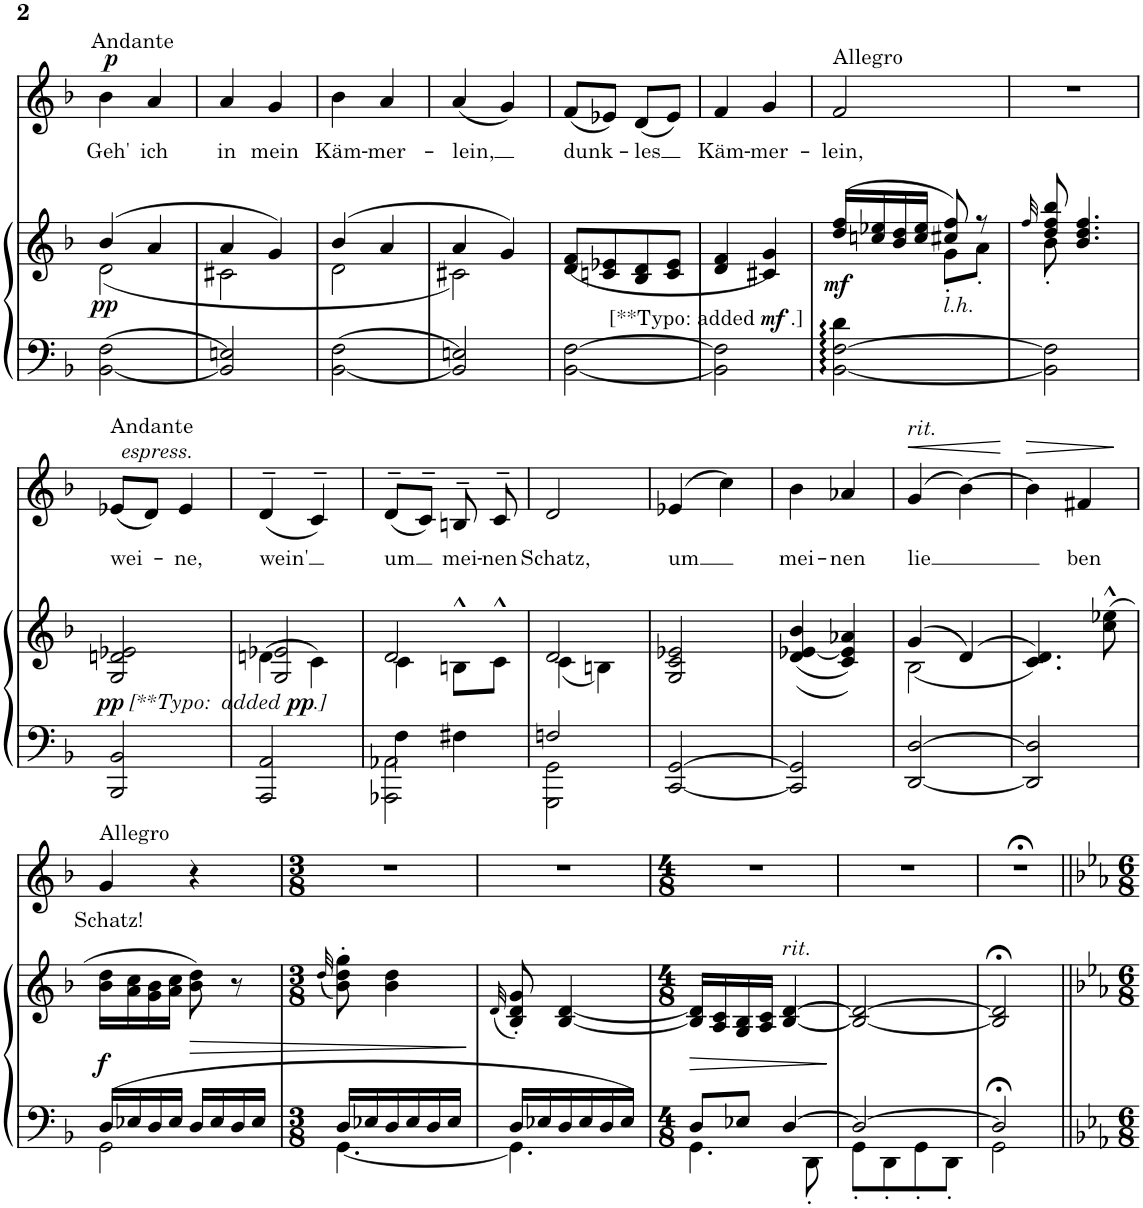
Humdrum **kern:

**kern	**kern	**dynam	**kern	**text	**dynam
*part2	*part2	*part2	*part1	*part1	*part1
*staff3	*staff2	*staff2/3	*staff1	*staff1	*staff1
*I"Grand Piano	*	*	*I"Voice solo	*	*
*I'Pno	*	*	*	*	*
!!LO:PB:g=z
*clefF4	*clefG2	*	*clefG2	*	*
*k[b-]	*k[b-]	*	*k[b-]	*	*
*M4/8	*M4/8	*	*M4/8	*	*
=22	=22	=22	=22	=22	=22
*	*^	*	*	*	*
!	!	!	!	!LO:TX:a:t=Andante	!	!
!	!	!	!LO:DY:b	!	!LO:LY:b	!LO:DY:a
[2BB-\ 2F\	(4b-/	(2d\	pp	4b-\	Geh'	p
!	!	!	!	!	!LO:LY:b	!
.	4a/	.	.	4a/	ich	.
=23	=23	=23	=23	=23	=23	=23
!	!	!	!	!	!LO:LY:b	!
2BB-/] 2En/	4a/	2c#X\	.	4a/	in	.
!	!	!	!	!	!LO:LY:b	!
.	4g/)	.	.	4g/	mein	.
=24	=24	=24	=24	=24	=24	=24
!	!	!	!	!	!LO:LY:b	!
[2BB-\ 2F\	(4b-/	2d\	.	4b-\	Käm-	.
!	!	!	!	!	!LO:LY:b	!
.	4a/	.	.	4a/	-mer-	.
=25	=25	=25	=25	=25	=25	=25
!	!	!	!	!	!LO:LY:b	!
2BB-/] 2En/	4a/	2c#X\)	.	(4a/	-lein,	.
.	4g/)	.	.	4g/)	.	.
*	*v	*v	*	*	*	*
=26	=26	=26	=26	=26	=26
!	!	!	!	!LO:LY:b	!
[2BB-\ [2F\	(<8d/ 8f/L	.	(8f/L	dunk-	.
.	8cn/ 8e-X/	.	8e-X/J)	.	.
!	!	!	!	!LO:LY:b	!
.	8B-/ 8d/	.	(8d/L	-les	.
.	8c/ 8e-/J	.	8e-/J)	.	.
=27	=27	=27	=27	=27	=27
!	!	!	!	!LO:LY:b	!
2BB-\] 2F\]	4d/ 4f/	.	4f/	Käm-	.
!	!	!	!	!LO:LY:b	!
.	4c#X/ 4g/)	.	4g/	-mer-	.
=28	=28	=28	=28	=28	=28
*^	*^	*	*	*	*
!	!	!	!	!	!LO:TX:a:t=Allegro	!	!
!	!	!LO:TX:b:t=[**Typo&colon; added	!	!	!	!	!
!	!	!LO:TX:b:t=.]	!	!	!	!	!
!	!	!	!	!LO:DY:b	!	!LO:LY:b	!
4d\	[2BB-\ [2F\	(>16dd/ 16ff/LL	4ryy	mf	2f/	-lein,	.
.	.	16ccn/ 16ee-X/	.	.	.	.	.
.	.	16b-/ 16dd/	.	.	.	.	.
.	.	16cc/ 16ee-/JJ	.	.	.	.	.
!	!	!LO:TX:b:i:t=l.h.	!	!	!	!	!
4ryy	.	8cc#X/ 8ff/)	8g'\L	.	.	.	.
.	.	8r	8a'\J	.	.	.	.
*v	*v	*	*	*	*	*	*
=29	=29	=29	=29	=29	=29	=29
.	32qff/	.	.	.	.	.
2BB-\] 2F\]	8dd/ 8ff/ 8bb-/	8b-'\	.	2r	.	.
.	4.b-/ 4.dd/ 4.ff/	8ryy	.	.	.	.
.	.	4ryy	.	.	.	.
!!LO:LB:g=z
=30	=30	=30	=30	=30	=30	=30
!	!	!	!	!LO:TX:a:t=Andante	!	!
!	!	!	!	!LO:TX:a:i:t=espress.	!	!
!	!	!	!LO:DY:b	!	!LO:LY:b	!
!	!	!	!LO:DY:n=1:b	!	!	!
!	!	!	!LO:DY:n=2:b	!	!	!
!	!	!	!LO:DY:n=3:b	!	!	!
*	*v	*v	*	*	*	*
2BBB-/ 2BB-/	2G/ 2dn/ 2e-X/	pp other-dynamics pp other-dynamics	(8e-X/L	wei-	.
.	.	.	8d/J)	.	.
!	!	!	!	!LO:LY:b	!
.	.	.	4e-/	-ne,	.
=31	=31	=31	=31	=31	=31
*	*^	*	*	*	*
!	!	!	!	!	!LO:LY:b	!
2AAA/ 2AA/	2G/ 2e-X/	(>4dn\	.	(4d~>/	wein'	.
.	.	4c\)	.	4c~>/)	.	.
=32	=32	=32	=32	=32	=32	=32
*^	*	*	*	*	*	*
!	!	!	!	!	!	!LO:LY:b	!
2AAA-X\ 2AA-X\	4F\	2d/	4c\	.	(8d~>/L	um	.
.	.	.	.	.	8c~>/J)	.	.
!	!	!	!	!	!	!LO:LY:b	!
.	4F#X\	.	8Bn^^\L	.	8Bn~>/	mei-	.
!	!	!	!	!	!	!LO:LY:b	!
.	.	.	8c^^\J	.	8c~>/	-nen	.
=33	=33	=33	=33	=33	=33	=33	=33
!	!	!	!	!	!	!LO:LY:b	!
2GGG\ 2GG\	2Fn/	2d/	(4c\	.	2d/	Schatz,	.
.	.	.	4Bn\)	.	.	.	.
*v	*v	*	*	*	*	*	*
=34	=34	=34	=34	=34	=34	=34
!	!	!	!	!	!LO:LY:b	!
*	*v	*v	*	*	*	*
[2CC/ [2GG/	2G/ 2c/ 2e-X/	.	(4e-X/	um	.
.	.	.	4cc\)	.	.
=35	=35	=35	=35	=35	=35
!	!	!	!	!LO:LY:b	!
2CC/] 2GG/]	((<4d/ [<4e-X/ 4b-/	.	4b-\	mei-	.
!	!	!	!	!LO:LY:b	!
.	4c/ 4e-/] 4a-X/))	.	4a-X/	-nen	.
=36	=36	=36	=36	=36	=36
*	*^	*	*	*	*
!	!	!	!	!LO:TX:a:i:t=rit.	!	!
!	!	!	!	!	!LO:LY:b	!LO:HP:b
[2DD/ [2D/	(4g/	(<2B-\	.	(4g/	lie	<
.	(4d/)	.	.	[4b-\)	.	.
*	*v	*v	*	*	*	*
.	.	.	.	.	[
=37	=37	=37	=37	=37	=37
!	!	!	!	!	!LO:HP:b
2DD/] 2D/]	4.c/ 4.d/))	.	4b-\]	.	>
!	!	!	!	!LO:LY:b	!
.	.	.	4f#X/	ben	.
.	(8cc\^^ 8ee-X\^^	.	.	.	.
.	.	.	.	.	]
!!LO:LB:g=z
=38	=38	=38	=38	=38	=38
*^	*	*	*	*	*
!	!	!	!	!LO:TX:a:t=Allegro	!	!
!	!	!	!LO:DY:b	!	!LO:LY:b	!
16D/LL	2GG\	16b-\ 16dd\LL	f	4g/	Schatz!	.
16E-X/	.	16a\ 16cc\	.	.	.	.
16D/	.	16g\ 16b-\	.	.	.	.
16E-/JJ	.	16a\ 16cc\JJ	.	.	.	.
!	!	!	!LO:HP:b	!	!	!
16D/LL	.	8b-\ 8dd\)	>	4r	.	.
16E-/	.	.	.	.	.	.
16D/	.	8r	.	.	.	.
16E-/JJ	.	.	.	.	.	.
=39	=39	=39	=39	=39	=39	=39
*M3/8	*	*M3/8	*	*M3/8	*	*
.	.	(32qdd/	.	.	.	.
16D/LL	[4.GG\	8b-\' 8dd\' 8gg\')	.	4.r	.	.
16E-X/	.	.	.	.	.	.
16D/	.	4b-\ 4dd\	.	.	.	.
16E-/	.	.	.	.	.	.
16D/	.	.	.	.	.	.
16E-/JJ	.	.	.	.	.	.
*v	*v	*	*	*	*	*
.	.	]	.	.	.
=40	=40	=40	=40	=40	=40
.	(32qd/	.	.	.	.
*^	*	*	*	*	*
16D/LL	4.GG\]	8B-/' 8d/' 8g/')	.	4.r	.	.
16E-X/	.	.	.	.	.	.
16D/	.	[4B-/ [<4d/	.	.	.	.
16E-/	.	.	.	.	.	.
16D/	.	.	.	.	.	.
16E-/JJ	.	.	.	.	.	.
=41	=41	=41	=41	=41	=41	=41
*M4/8	*	*M4/8	*	*M4/8	*	*
!	!	!	!LO:HP:b	!	!	!
8D/L	4.GG\	16B-/] 16d/]LL	>	2r	.	.
.	.	16A/ 16c/	.	.	.	.
8E-X/J	.	16G/ 16B-/	.	.	.	.
.	.	16A/ 16c/JJ	.	.	.	.
!	!	!LO:TX:a:i:t=rit.	!	!	!	!
[4D/	.	[4B-/ [4d/	.	.	.	.
.	8DD'\	.	.	.	.	.
*v	*v	*	*	*	*	*
.	.	]	.	.	.
=42	=42	=42	=42	=42	=42
*^	*	*	*	*	*
2D/_	8GG'\L	2B-/_ 2d/_	.	2r	.	.
.	8DD'\	.	.	.	.	.
.	8GG'\	.	.	.	.	.
.	8DD'\J	.	.	.	.	.
=43	=43	=43	=43	=43	=43	=43
2D/]	2GG;<\	2B-/];< 2d/];<	.	2r;<	.	.
*v	*v	*	*	*	*	*
=||	=||	=||	=||	=||	=||
*-	*-	*-	*-	*-	*-
